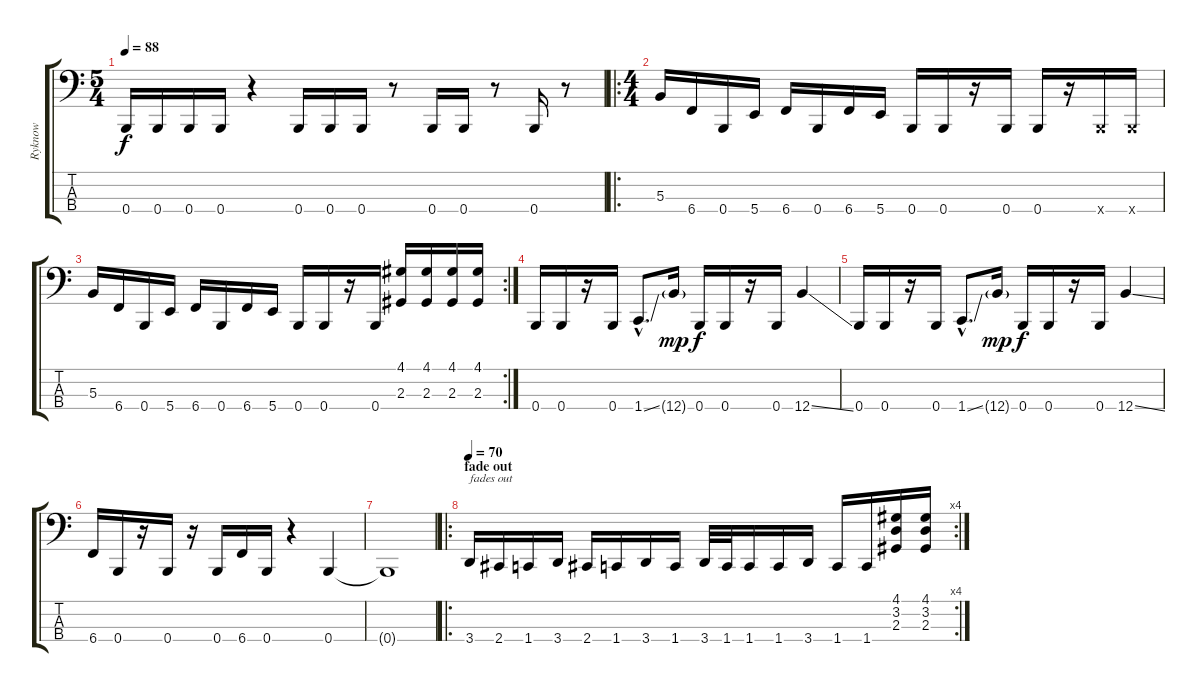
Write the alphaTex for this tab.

\track ("Ryknow" "Ryknow") {instrument slapbass1}
\staff {score tabs}
\tuning (E2 B1 Gb1 B0) {hide}
\ts (5 4)
\tempo 88
\clef f4
\ks c
0.4.16{dy f} 0.4.16 0.4.16 0.4.16 r.4 0.4.16 0.4.16 0.4.16 r.8 0.4.16 0.4.16 r.8 0.4.16 r.8 |
\ro
\ts (4 4)
5.3.16 6.4.16 0.4.16 5.4.16 6.4.16 0.4.16 6.4.16 5.4.16 0.4.16 0.4.16 r.16 0.4.16 0.4.16 r.16 0.4{x}.16 0.4{x}.16 |
\rc 2
5.3.16 6.4.16 0.4.16 5.4.16 6.4.16 0.4.16 6.4.16 5.4.16 0.4.16 0.4.16 r.16 0.4.16 (4.1 2.3).16 (4.1 2.3).16 (4.1 2.3).16 (4.1 2.3).16 |
0.4.16 0.4.16 r.16 0.4.16 1.4{ss hac}.8{d} 12.4{g}.16{dy mp} 0.4.16{dy f} 0.4.16 r.16 0.4.16 12.4{ss}.4 |
0.4.16 0.4.16 r.16 0.4.16 1.4{ss hac}.8{d} 12.4{g}.16{dy mp} 0.4.16{dy f} 0.4.16 r.16 0.4.16 12.4{ss}.4 |
6.4.16 0.4.16 r.16 0.4.16 r.16 0.4.16 6.4.16 0.4.16 r.4 0.4.4 |
0.4{t}.1 |
\ro
\rc 4
\section ("" "fade out")
\tempo 70
3.4.16{txt "fades out"} 2.4.16 1.4.16 3.4.16 2.4.16 1.4.16 3.4.16 1.4.16 3.4.32 1.4.32 1.4.16 1.4.16 3.4.16 1.4.16 1.4.16 (4.1 3.2 2.3).16 (4.1 3.2 2.3).16
